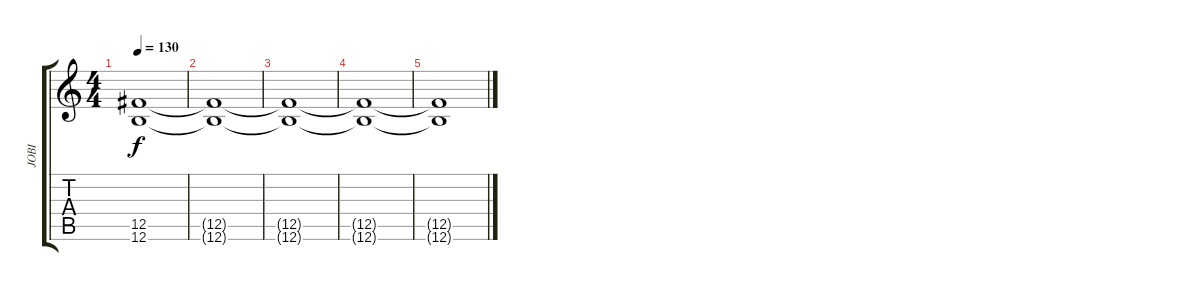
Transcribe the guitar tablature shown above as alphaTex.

\track ("JOBI" "JOBI") {instrument distortionguitar}
\staff {score tabs}
\tuning (Db4 Ab3 E3 B2 Gb2 B1) {hide}
\ts (4 4)
\tempo 130
\clef g2
\ks c
(12.5{t} 12.6{t}).1{dy f} |
(12.5{t} 12.6{t}).1 |
(12.5{t} 12.6{t}).1 |
(12.5{t} 12.6{t}).1{volume 10} |
(12.5{t} 12.6{t}).1
